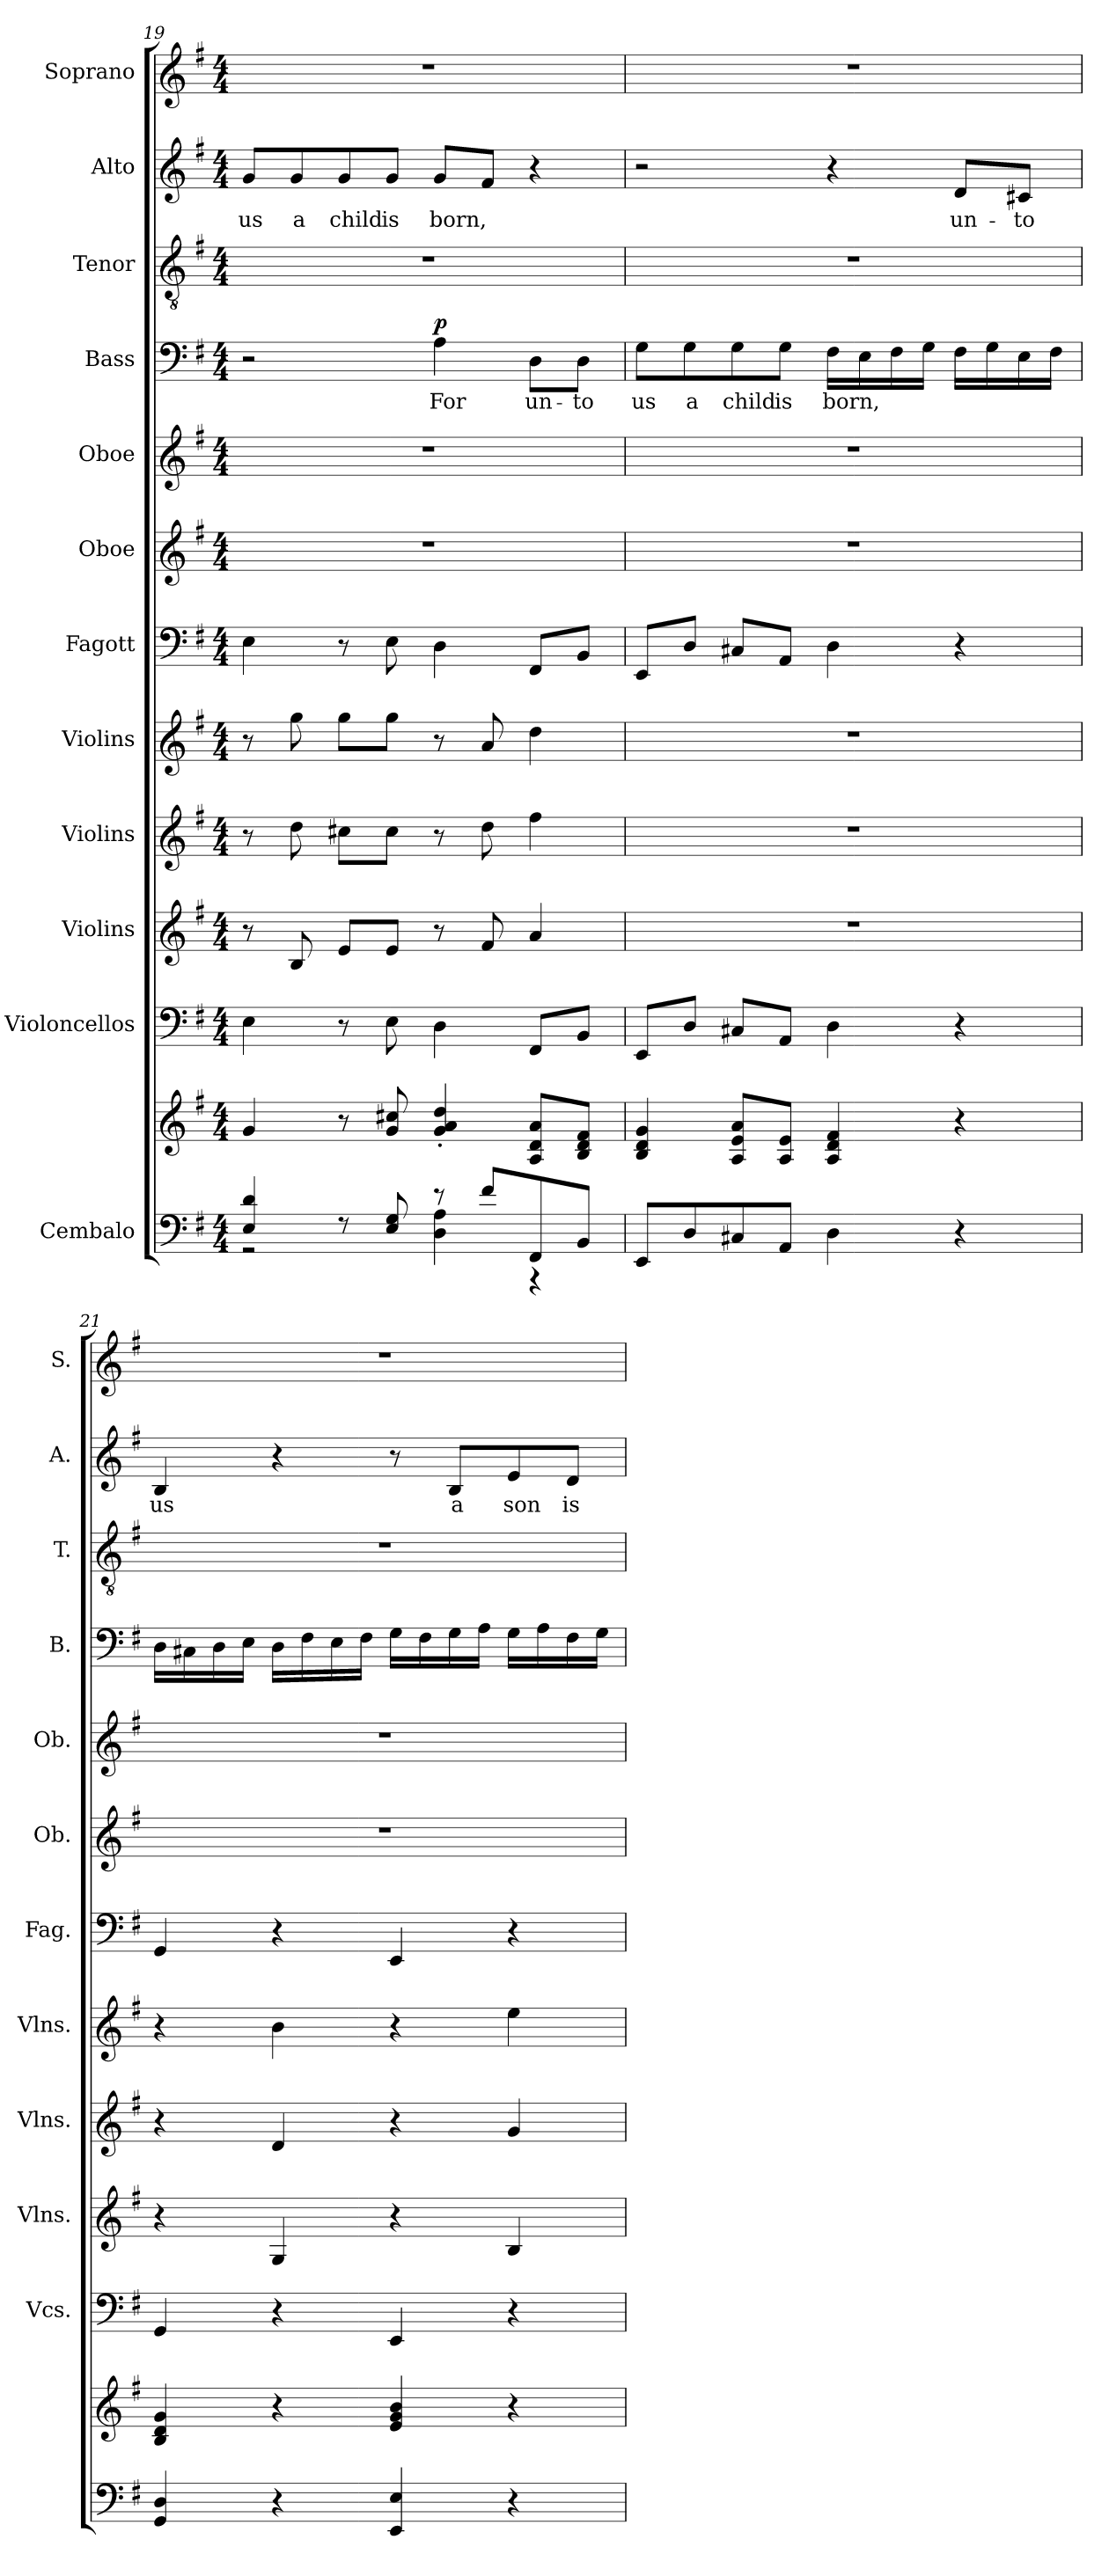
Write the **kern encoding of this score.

**kern	**kern	**kern	**kern	**kern	**kern	**kern	**kern	**kern	**kern	**text	**dynam	**kern	**kern	**text	**kern
*part12	*part12	*part11	*part10	*part9	*part8	*part7	*part6	*part5	*part4	*part4	*part4	*part3	*part2	*part2	*part1
*staff13	*staff12	*staff11	*staff10	*staff9	*staff8	*staff7	*staff6	*staff5	*staff4	*staff4	*staff4	*staff3	*staff2	*staff2	*staff1
*I"Cembalo	*	*I"Violoncellos	*I"Violins	*I"Violins	*I"Violins	*I"Fagott	*I"Oboe	*I"Oboe	*I"Bass	*	*	*I"Tenor	*I"Alto	*	*I"Soprano
*	*	*I'Vcs.	*I'Vlns.	*I'Vlns.	*I'Vlns.	*I'Fag.	*I'Ob.	*I'Ob.	*I'B.	*	*	*I'T.	*I'A.	*	*I'S.
!!LO:LB:g=z
*clefF4	*clefG2	*clefF4	*clefG2	*clefG2	*clefG2	*clefF4	*clefG2	*clefG2	*clefF4	*	*	*clefGv2	*clefG2	*	*clefG2
*k[f#]	*k[f#]	*k[f#]	*k[f#]	*k[f#]	*k[f#]	*k[f#]	*k[f#]	*k[f#]	*k[f#]	*	*	*k[f#]	*k[f#]	*	*k[f#]
*M4/4	*M4/4	*M4/4	*M4/4	*M4/4	*M4/4	*M4/4	*M4/4	*M4/4	*M4/4	*	*	*M4/4	*M4/4	*	*M4/4
=19	=19	=19	=19	=19	=19	=19	=19	=19	=19	=19	=19	=19	=19	=19	=19
*^	*	*	*	*	*	*	*	*	*	*	*	*	*	*	*
!	!	!	!	!	!	!	!	!	!	!	!	!	!	!	!LO:LY:b	!
4E/ 4d/	2r	4g/	4E\	8r	8r	8r	4E\	1r	1r	2r	.	.	1r	8g/L	us	1r
!	!	!	!	!	!	!	!	!	!	!	!	!	!	!	!LO:LY:b	!
.	.	.	.	8B/	8dd\	8gg\	.	.	.	.	.	.	.	8g/	a	.
!	!	!	!	!	!	!	!	!	!	!	!	!	!	!	!LO:LY:b	!
8r	.	8r	8r	8e/L	8cc#X\L	8gg\L	8r	.	.	.	.	.	.	8g/	child	.
!	!	!	!	!	!	!	!	!	!	!	!	!	!	!	!LO:LY:b	!
8E/ 8G/	.	8g/ 8cc#X/	8E\	8e/J	8cc#\J	8gg\J	8E\	.	.	.	.	.	.	8g/J	is	.
!	!	!	!	!	!	!	!	!	!	!	!LO:LY:b	!LO:DY:a	!	!	!LO:LY:b	!
8r	4D\ 4A\	4g/' 4a/' 4dd/'	4D\	8r	8r	8r	4D\	.	.	4A\	For	p	.	8g/L	born,	.
8f#/L	.	.	.	8f#/	8dd\	8a/	.	.	.	.	.	.	.	8f#/J	.	.
!	!	!	!	!	!	!	!	!	!	!	!LO:LY:b	!	!	!	!	!
8FF#/	4r	8A/ 8d/ 8a/L	8FF#/L	4a/	4ff#\	4dd\	8FF#/L	.	.	8D\L	un-	.	.	4r	.	.
!	!	!	!	!	!	!	!	!	!	!	!LO:LY:b	!	!	!	!	!
8BB/J	.	8B/ 8d/ 8f#/J	8BB/J	.	.	.	8BB/J	.	.	8D\J	-to	.	.	.	.	.
*v	*v	*	*	*	*	*	*	*	*	*	*	*	*	*	*	*
=20	=20	=20	=20	=20	=20	=20	=20	=20	=20	=20	=20	=20	=20	=20	=20
!	!	!	!	!	!	!	!	!	!	!LO:LY:b	!	!	!	!	!
8EE/L	4B/ 4d/ 4g/	8EE/L	1r	1r	1r	8EE/L	1r	1r	8G\L	us	.	1r	2r	.	1r
!	!	!	!	!	!	!	!	!	!	!LO:LY:b	!	!	!	!	!
8D/	.	8D/J	.	.	.	8D/J	.	.	8G\	a	.	.	.	.	.
!	!	!	!	!	!	!	!	!	!	!LO:LY:b	!	!	!	!	!
8C#X/	8A/ 8e/ 8a/L	8C#X/L	.	.	.	8C#X/L	.	.	8G\	child	.	.	.	.	.
!	!	!	!	!	!	!	!	!	!	!LO:LY:b	!	!	!	!	!
8AA/J	8A/ 8e/J	8AA/J	.	.	.	8AA/J	.	.	8G\J	is	.	.	.	.	.
!	!	!	!	!	!	!	!	!	!	!LO:LY:b	!	!	!	!	!
4D\	4A/ 4d/ 4f#/	4D\	.	.	.	4D\	.	.	16F#\LL	born,	.	.	4r	.	.
.	.	.	.	.	.	.	.	.	16E\	.	.	.	.	.	.
.	.	.	.	.	.	.	.	.	16F#\	.	.	.	.	.	.
.	.	.	.	.	.	.	.	.	16G\JJ	.	.	.	.	.	.
!	!	!	!	!	!	!	!	!	!	!	!	!	!	!LO:LY:b	!
4r	4r	4r	.	.	.	4r	.	.	16F#\LL	.	.	.	8d/L	un-	.
.	.	.	.	.	.	.	.	.	16G\	.	.	.	.	.	.
!	!	!	!	!	!	!	!	!	!	!	!	!	!	!LO:LY:b	!
.	.	.	.	.	.	.	.	.	16E\	.	.	.	8c#X/J	-to	.
.	.	.	.	.	.	.	.	.	16F#\JJ	.	.	.	.	.	.
=21	=21	=21	=21	=21	=21	=21	=21	=21	=21	=21	=21	=21	=21	=21	=21
!	!	!	!	!	!	!	!	!	!	!	!	!	!	!LO:LY:b	!
4GG/ 4D/	4B/ 4d/ 4g/	4GG/	4r	4r	4r	4GG/	1r	1r	16D\LL	.	.	1r	4B/	us	1r
.	.	.	.	.	.	.	.	.	16C#X\	.	.	.	.	.	.
.	.	.	.	.	.	.	.	.	16D\	.	.	.	.	.	.
.	.	.	.	.	.	.	.	.	16E\JJ	.	.	.	.	.	.
4r	4r	4r	4G/	4d/	4b\	4r	.	.	16D\LL	.	.	.	4r	.	.
.	.	.	.	.	.	.	.	.	16F#\	.	.	.	.	.	.
.	.	.	.	.	.	.	.	.	16E\	.	.	.	.	.	.
.	.	.	.	.	.	.	.	.	16F#\JJ	.	.	.	.	.	.
4EE/ 4E/	4e/ 4g/ 4b/	4EE/	4r	4r	4r	4EE/	.	.	16G\LL	.	.	.	8r	.	.
.	.	.	.	.	.	.	.	.	16F#\	.	.	.	.	.	.
!	!	!	!	!	!	!	!	!	!	!	!	!	!	!LO:LY:b	!
.	.	.	.	.	.	.	.	.	16G\	.	.	.	8B/L	a	.
.	.	.	.	.	.	.	.	.	16A\JJ	.	.	.	.	.	.
!	!	!	!	!	!	!	!	!	!	!	!	!	!	!LO:LY:b	!
4r	4r	4r	4B/	4g/	4ee\	4r	.	.	16G\LL	.	.	.	8e/	son	.
.	.	.	.	.	.	.	.	.	16A\	.	.	.	.	.	.
!	!	!	!	!	!	!	!	!	!	!	!	!	!	!LO:LY:b	!
.	.	.	.	.	.	.	.	.	16F#\	.	.	.	8d/J	is	.
.	.	.	.	.	.	.	.	.	16G\JJ	.	.	.	.	.	.
=	=	=	=	=	=	=	=	=	=	=	=	=	=	=	=
*-	*-	*-	*-	*-	*-	*-	*-	*-	*-	*-	*-	*-	*-	*-	*-
